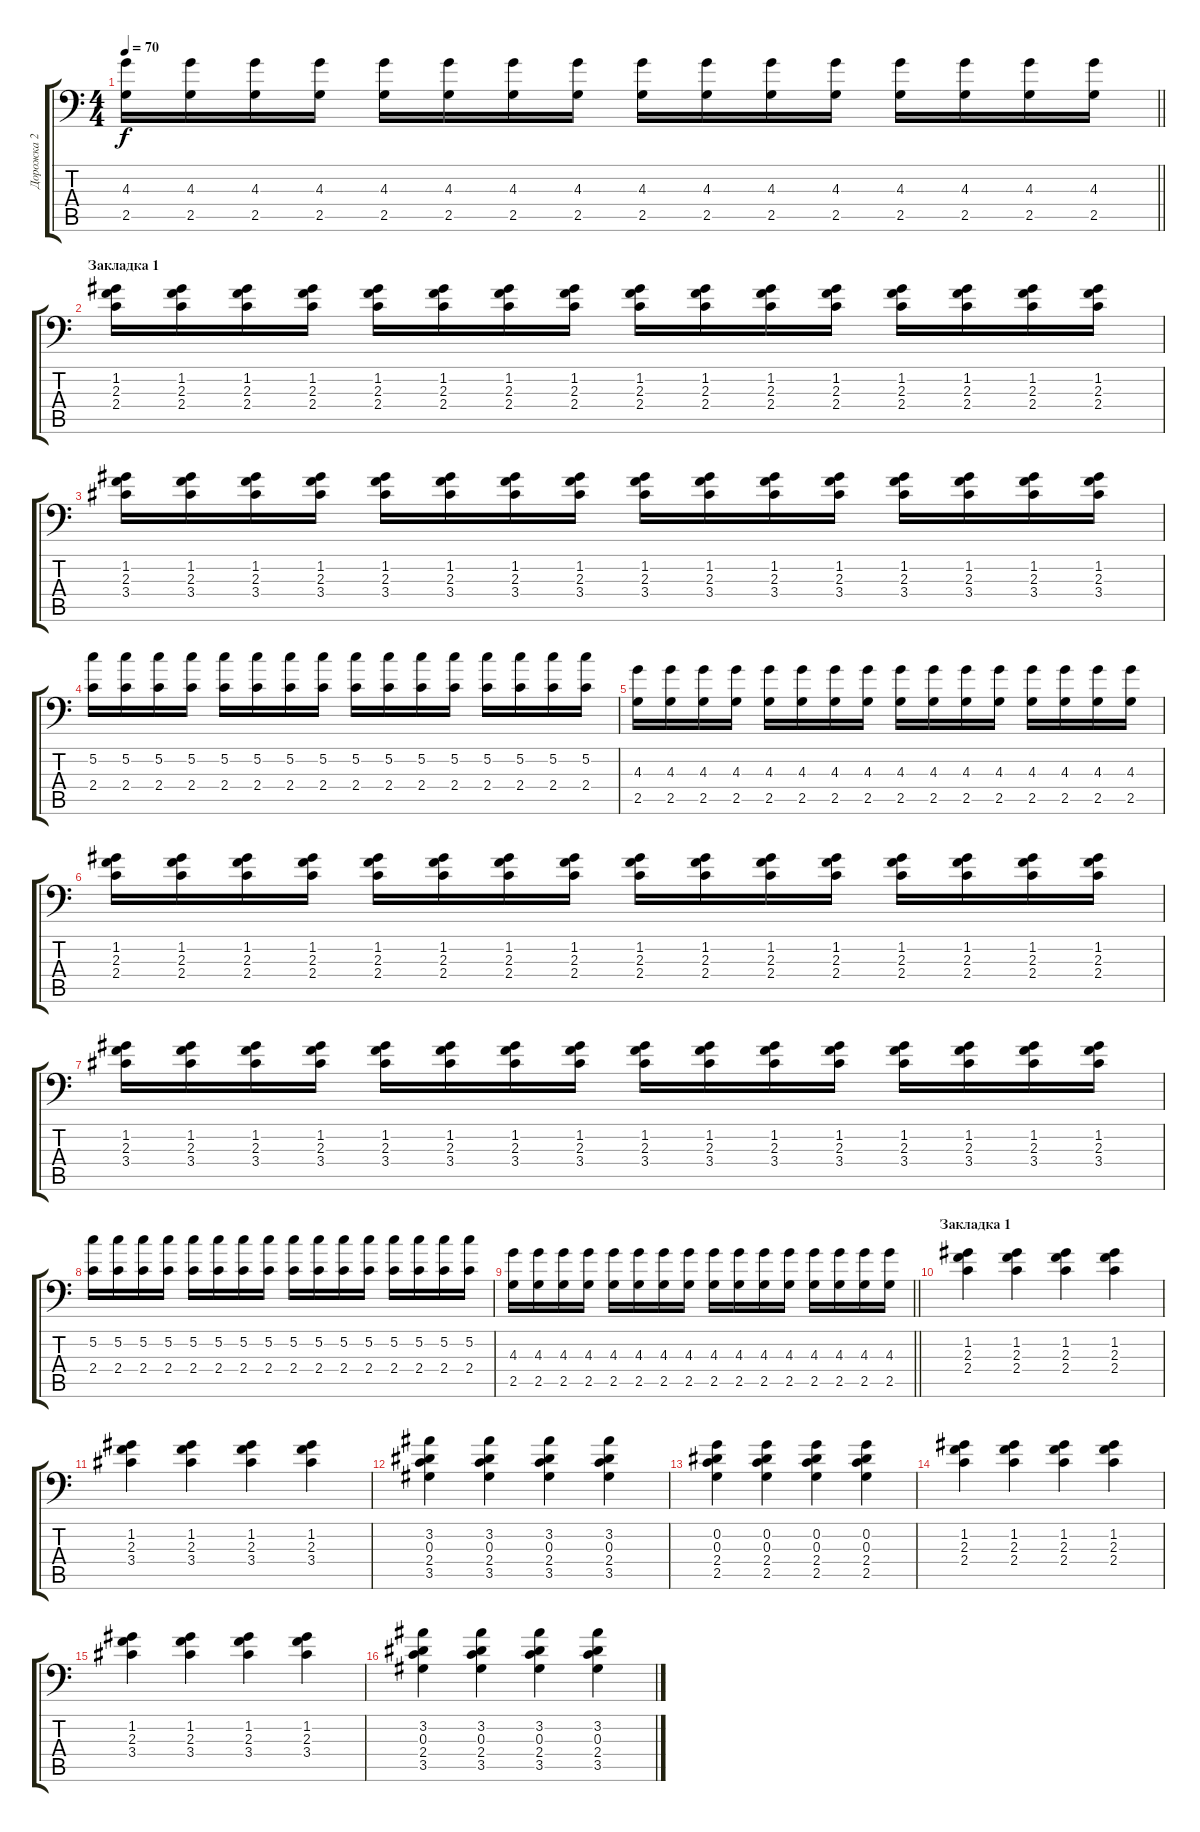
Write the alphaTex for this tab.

\track ("Дорожка 2" "Дорожка 2") {instrument acousticguitarsteel}
\staff {score tabs}
\tuning (C4 G3 Eb3 Bb2 F2 Bb1) {hide}
\ts (4 4)
\tempo 70
\clef f4
\barLineRight lightlight
\ks c
(4.3 2.5).16{dy f} (4.3 2.5).16 (4.3 2.5).16 (4.3 2.5).16 (4.3 2.5).16 (4.3 2.5).16 (4.3 2.5).16 (4.3 2.5).16 (4.3 2.5).16 (4.3 2.5).16 (4.3 2.5).16 (4.3 2.5).16 (4.3 2.5).16 (4.3 2.5).16 (4.3 2.5).16 (4.3 2.5).16 |
\section ("" "Закладка 1")
(1.2 2.3 2.4).16{volume 14 instrument distortionguitar} (1.2 2.3 2.4).16 (1.2 2.3 2.4).16 (1.2 2.3 2.4).16 (1.2 2.3 2.4).16 (1.2 2.3 2.4).16 (1.2 2.3 2.4).16 (1.2 2.3 2.4).16 (1.2 2.3 2.4).16 (1.2 2.3 2.4).16 (1.2 2.3 2.4).16 (1.2 2.3 2.4).16 (1.2 2.3 2.4).16 (1.2 2.3 2.4).16 (1.2 2.3 2.4).16 (1.2 2.3 2.4).16 |
(1.2 2.3 3.4).16 (1.2 2.3 3.4).16 (1.2 2.3 3.4).16 (1.2 2.3 3.4).16 (1.2 2.3 3.4).16 (1.2 2.3 3.4).16 (1.2 2.3 3.4).16 (1.2 2.3 3.4).16 (1.2 2.3 3.4).16 (1.2 2.3 3.4).16 (1.2 2.3 3.4).16 (1.2 2.3 3.4).16 (1.2 2.3 3.4).16 (1.2 2.3 3.4).16 (1.2 2.3 3.4).16 (1.2 2.3 3.4).16 |
(5.2 2.4).16 (5.2 2.4).16 (5.2 2.4).16 (5.2 2.4).16 (5.2 2.4).16 (5.2 2.4).16 (5.2 2.4).16 (5.2 2.4).16 (5.2 2.4).16 (5.2 2.4).16 (5.2 2.4).16 (5.2 2.4).16 (5.2 2.4).16 (5.2 2.4).16 (5.2 2.4).16 (5.2 2.4).16 |
(4.3 2.5).16 (4.3 2.5).16 (4.3 2.5).16 (4.3 2.5).16 (4.3 2.5).16 (4.3 2.5).16 (4.3 2.5).16 (4.3 2.5).16 (4.3 2.5).16 (4.3 2.5).16 (4.3 2.5).16 (4.3 2.5).16 (4.3 2.5).16 (4.3 2.5).16 (4.3 2.5).16 (4.3 2.5).16 |
(1.2 2.3 2.4).16{volume 14 instrument distortionguitar} (1.2 2.3 2.4).16 (1.2 2.3 2.4).16 (1.2 2.3 2.4).16 (1.2 2.3 2.4).16 (1.2 2.3 2.4).16 (1.2 2.3 2.4).16 (1.2 2.3 2.4).16 (1.2 2.3 2.4).16 (1.2 2.3 2.4).16 (1.2 2.3 2.4).16 (1.2 2.3 2.4).16 (1.2 2.3 2.4).16 (1.2 2.3 2.4).16 (1.2 2.3 2.4).16 (1.2 2.3 2.4).16 |
(1.2 2.3 3.4).16 (1.2 2.3 3.4).16 (1.2 2.3 3.4).16 (1.2 2.3 3.4).16 (1.2 2.3 3.4).16 (1.2 2.3 3.4).16 (1.2 2.3 3.4).16 (1.2 2.3 3.4).16 (1.2 2.3 3.4).16 (1.2 2.3 3.4).16 (1.2 2.3 3.4).16 (1.2 2.3 3.4).16 (1.2 2.3 3.4).16 (1.2 2.3 3.4).16 (1.2 2.3 3.4).16 (1.2 2.3 3.4).16 |
(5.2 2.4).16 (5.2 2.4).16 (5.2 2.4).16 (5.2 2.4).16 (5.2 2.4).16 (5.2 2.4).16 (5.2 2.4).16 (5.2 2.4).16 (5.2 2.4).16 (5.2 2.4).16 (5.2 2.4).16 (5.2 2.4).16 (5.2 2.4).16 (5.2 2.4).16 (5.2 2.4).16 (5.2 2.4).16 |
\barLineRight lightlight
(4.3 2.5).16 (4.3 2.5).16 (4.3 2.5).16 (4.3 2.5).16 (4.3 2.5).16 (4.3 2.5).16 (4.3 2.5).16 (4.3 2.5).16 (4.3 2.5).16 (4.3 2.5).16 (4.3 2.5).16 (4.3 2.5).16 (4.3 2.5).16 (4.3 2.5).16 (4.3 2.5).16 (4.3 2.5).16 |
\section ("" "Закладка 1")
(1.2 2.3 2.4).4 (1.2 2.3 2.4).4 (1.2 2.3 2.4).4 (1.2 2.3 2.4).4 |
(1.2 2.3 3.4).4 (1.2 2.3 3.4).4 (1.2 2.3 3.4).4 (1.2 2.3 3.4).4 |
(3.2 0.3 2.4 3.5).4 (3.2 0.3 2.4 3.5).4 (3.2 0.3 2.4 3.5).4 (3.2 0.3 2.4 3.5).4 |
(0.2 0.3 2.4 2.5).4 (0.2 0.3 2.4 2.5).4 (0.2 0.3 2.4 2.5).4 (0.2 0.3 2.4 2.5).4 |
(1.2 2.3 2.4).4 (1.2 2.3 2.4).4 (1.2 2.3 2.4).4 (1.2 2.3 2.4).4 |
(1.2 2.3 3.4).4 (1.2 2.3 3.4).4 (1.2 2.3 3.4).4 (1.2 2.3 3.4).4 |
(3.2 0.3 2.4 3.5).4 (3.2 0.3 2.4 3.5).4 (3.2 0.3 2.4 3.5).4 (3.2 0.3 2.4 3.5).4
